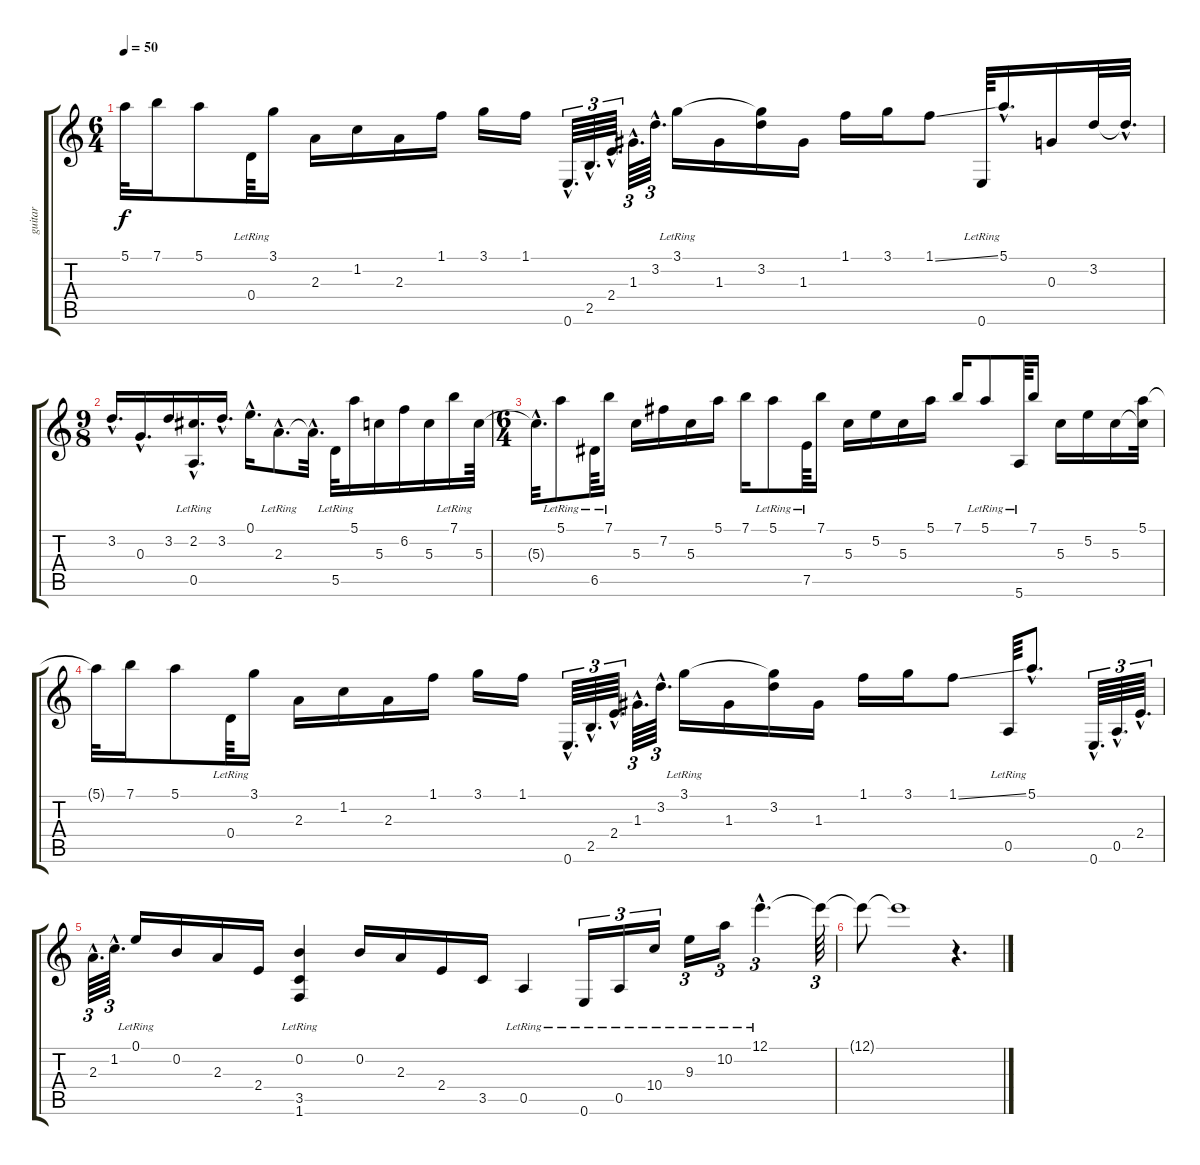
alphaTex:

\track ("guitar" "guitar") {instrument acousticguitarnylon}
\staff {score tabs}
\tuning (E4 B3 G3 D3 A2 E2) {hide}
\ts (6 4)
\tempo 50
\clef g2
\ks c
5.1{t}.32{dy f} 7.1.16 5.1.8 0.4{lr}.64 3.1.16 2.3.16 1.2.16 2.3.16 1.1.16 3.1.16 1.1.16 0.6{hac}.64{d tu (3 2)} 2.5{hac}.64{d tu (3 2)} 2.4{hac}.64{d tu (3 2)} 1.3{hac}.64{d tu (3 2)} 3.2{hac}.64{d tu (3 2)} 3.1{lr}.16 1.3.16 (3.1{t} 3.2).16 1.3.16 1.1.16 3.1.16 1.1{ss}.8 0.6{lr}.64 5.1{hac}.16{d} 0.3.16 3.2.32 3.2{hac t}.32{d} |
\ts (9 8)
3.2{hac}.16{d} 0.3{hac}.16{d} 3.2.16 (2.2{hac} 0.5{hac lr}).16{d} 3.2{hac}.16{d} 0.1{hac}.16{d} 2.3{hac lr}.8{d} 2.3{hac t}.32{d} 5.5{lr}.32 5.1.16 5.3.16 6.2.16 5.3.16 7.1{lr}.16 5.3.64 |
\ts (6 4)
5.3{hac t}.32{d} 5.1{lr}.8 6.5{lr}.64 7.1{lr}.16 5.3.16 7.2.16 5.3.16 5.1.16 7.1.16 5.1{lr}.8 7.5{lr}.64 7.1.16 5.3.16 5.2.16 5.3.16 5.1.16 7.1.16 5.1{lr}.8 5.6{lr}.64 7.1.16 5.3.16 5.2.16 5.3.16 (5.1 5.3{t}).32 |
5.1{t}.32 7.1.16 5.1.8 0.4{lr}.64 3.1.16 2.3.16 1.2.16 2.3.16 1.1.16 3.1.16 1.1.16 0.6{hac}.64{d tu (3 2)} 2.5{hac}.64{d tu (3 2)} 2.4{hac}.64{d tu (3 2)} 1.3{hac}.64{d tu (3 2)} 3.2{hac}.64{d tu (3 2)} 3.1{lr}.16 1.3.16 (3.1{t} 3.2).16 1.3.16 1.1.16 3.1.16 1.1{ss}.8 0.5{lr}.64 5.1{hac lr}.8{d} 0.6{hac}.64{d tu (3 2)} 0.5{hac}.64{d tu (3 2)} 2.4{hac}.64{d tu (3 2)} |
2.3{hac}.64{d tu (3 2)} 1.2{hac}.64{d tu (3 2)} 0.1{lr}.16 0.2.16 2.3.16 2.4.16 (0.2{lr} 3.5{lr} 1.6{lr}).4 0.2.16 2.3.16 2.4.16 3.5.16 0.5{lr}.4 0.6{lr}.16{tu (3 2)} 0.5{lr}.16{tu (3 2)} 10.4{lr}.16{tu (3 2)} 9.3{lr}.16{tu (3 2)} 10.2{lr}.16{tu (3 2)} 12.1{hac lr}.4{d tu (3 2)} 12.1{t}.64{tu (3 2)} |
12.1{t}.8 12.1{t}.1 r.4{d}
